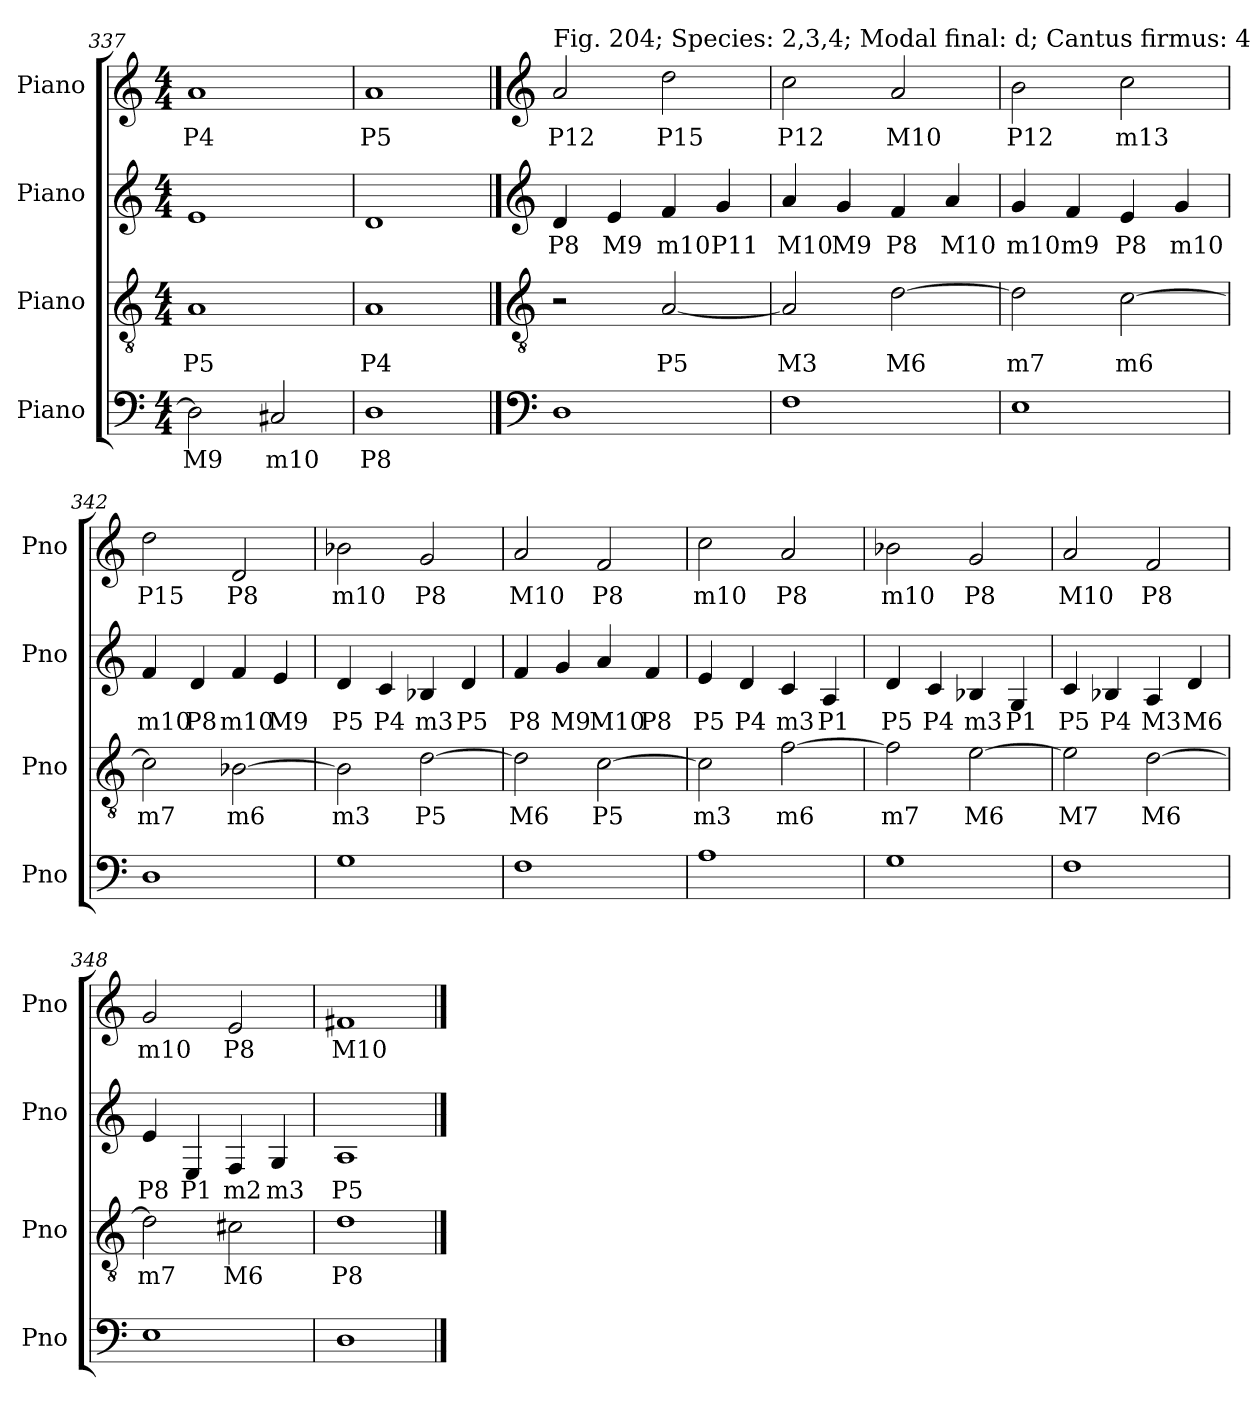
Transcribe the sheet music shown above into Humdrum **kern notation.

**kern	**text	**kern	**text	**kern	**text	**kern	**text
*part4	*part4	*part3	*part3	*part2	*part2	*part1	*part1
*staff4	*staff4	*staff3	*staff3	*staff2	*staff2	*staff1	*staff1
*I"Piano	*	*I"Piano	*	*I"Piano	*	*I"Piano	*
*I'Pno	*	*I'Pno	*	*I'Pno	*	*I'Pno	*
*clefF4	*	*clefGv2	*	*clefG2	*	*clefG2	*
*k[]	*	*k[]	*	*k[]	*	*k[]	*
*M4/4	*	*M4/4	*	*M4/4	*	*M4/4	*
=337	=337	=337	=337	=337	=337	=337	=337
!	!LO:LY:b	!	!LO:LY:b	!	!	!	!LO:LY:b
2D\]	M9	1A	P5	1e	.	1a	P4
!	!LO:LY:b	!	!	!	!	!	!
2C#X/	m10	.	.	.	.	.	.
=338	=338	=338	=338	=338	=338	=338	=338
!	!LO:LY:b	!	!LO:LY:b	!	!	!	!LO:LY:b
1D	P8	1A	P4	1d	.	1a	P5
!!LO:PB:g=z
==339	==339	==339	==339	==339	==339	==339	==339
*clefF4	*	*clefGv2	*	*clefG2	*	*clefG2	*
!	!	!	!	!	!	!LO:TX:a:t=Fig. 204; Species&colon; 2,3,4; Modal final&colon; d; Cantus firmus&colon; 4	!
!	!	!	!	!	!LO:LY:b	!	!LO:LY:b
1D	.	2r	.	4d/	P8	2a/	P12
!	!	!	!	!	!LO:LY:b	!	!
.	.	.	.	4e/	M9	.	.
!	!	!	!LO:LY:b	!	!LO:LY:b	!	!LO:LY:b
.	.	[2A/	P5	4f/	m10	2dd\	P15
!	!	!	!	!	!LO:LY:b	!	!
.	.	.	.	4g/	P11	.	.
=340	=340	=340	=340	=340	=340	=340	=340
!	!	!	!LO:LY:b	!	!LO:LY:b	!	!LO:LY:b
1F	.	2A/]	M3	4a/	M10	2cc\	P12
!	!	!	!	!	!LO:LY:b	!	!
.	.	.	.	4g/	M9	.	.
!	!	!	!LO:LY:b	!	!LO:LY:b	!	!LO:LY:b
.	.	[2d\	M6	4f/	P8	2a/	M10
!	!	!	!	!	!LO:LY:b	!	!
.	.	.	.	4a/	M10	.	.
=341	=341	=341	=341	=341	=341	=341	=341
!	!	!	!LO:LY:b	!	!LO:LY:b	!	!LO:LY:b
1E	.	2d\]	m7	4g/	m10	2b\	P12
!	!	!	!	!	!LO:LY:b	!	!
.	.	.	.	4f/	m9	.	.
!	!	!	!LO:LY:b	!	!LO:LY:b	!	!LO:LY:b
.	.	[2c\	m6	4e/	P8	2cc\	m13
!	!	!	!	!	!LO:LY:b	!	!
.	.	.	.	4g/	m10	.	.
=342	=342	=342	=342	=342	=342	=342	=342
!	!	!	!LO:LY:b	!	!LO:LY:b	!	!LO:LY:b
1D	.	2c\]	m7	4f/	m10	2dd\	P15
!	!	!	!	!	!LO:LY:b	!	!
.	.	.	.	4d/	P8	.	.
!	!	!	!LO:LY:b	!	!LO:LY:b	!	!LO:LY:b
.	.	[2B-X\	m6	4f/	m10	2d/	P8
!	!	!	!	!	!LO:LY:b	!	!
.	.	.	.	4e/	M9	.	.
=343	=343	=343	=343	=343	=343	=343	=343
!	!	!	!LO:LY:b	!	!LO:LY:b	!	!LO:LY:b
1G	.	2B-\]	m3	4d/	P5	2b-X\	m10
!	!	!	!	!	!LO:LY:b	!	!
.	.	.	.	4c/	P4	.	.
!	!	!	!LO:LY:b	!	!LO:LY:b	!	!LO:LY:b
.	.	[2d\	P5	4B-X/	m3	2g/	P8
!	!	!	!	!	!LO:LY:b	!	!
.	.	.	.	4d/	P5	.	.
!!LO:LB:g=z
=344	=344	=344	=344	=344	=344	=344	=344
!	!	!	!LO:LY:b	!	!LO:LY:b	!	!LO:LY:b
1F	.	2d\]	M6	4f/	P8	2a/	M10
!	!	!	!	!	!LO:LY:b	!	!
.	.	.	.	4g/	M9	.	.
!	!	!	!LO:LY:b	!	!LO:LY:b	!	!LO:LY:b
.	.	[2c\	P5	4a/	M10	2f/	P8
!	!	!	!	!	!LO:LY:b	!	!
.	.	.	.	4f/	P8	.	.
=345	=345	=345	=345	=345	=345	=345	=345
!	!	!	!LO:LY:b	!	!LO:LY:b	!	!LO:LY:b
1A	.	2c\]	m3	4e/	P5	2cc\	m10
!	!	!	!	!	!LO:LY:b	!	!
.	.	.	.	4d/	P4	.	.
!	!	!	!LO:LY:b	!	!LO:LY:b	!	!LO:LY:b
.	.	[2f\	m6	4c/	m3	2a/	P8
!	!	!	!	!	!LO:LY:b	!	!
.	.	.	.	4A/	P1	.	.
=346	=346	=346	=346	=346	=346	=346	=346
!	!	!	!LO:LY:b	!	!LO:LY:b	!	!LO:LY:b
1G	.	2f\]	m7	4d/	P5	2b-X\	m10
!	!	!	!	!	!LO:LY:b	!	!
.	.	.	.	4c/	P4	.	.
!	!	!	!LO:LY:b	!	!LO:LY:b	!	!LO:LY:b
.	.	[2e\	M6	4B-X/	m3	2g/	P8
!	!	!	!	!	!LO:LY:b	!	!
.	.	.	.	4G/	P1	.	.
=347	=347	=347	=347	=347	=347	=347	=347
!	!	!	!LO:LY:b	!	!LO:LY:b	!	!LO:LY:b
1F	.	2e\]	M7	4c/	P5	2a/	M10
!	!	!	!	!	!LO:LY:b	!	!
.	.	.	.	4B-X/	P4	.	.
!	!	!	!LO:LY:b	!	!LO:LY:b	!	!LO:LY:b
.	.	[2d\	M6	4A/	M3	2f/	P8
!	!	!	!	!	!LO:LY:b	!	!
.	.	.	.	4d/	M6	.	.
=348	=348	=348	=348	=348	=348	=348	=348
!	!	!	!LO:LY:b	!	!LO:LY:b	!	!LO:LY:b
1E	.	2d\]	m7	4e/	P8	2g/	m10
!	!	!	!	!	!LO:LY:b	!	!
.	.	.	.	4E/	P1	.	.
!	!	!	!LO:LY:b	!	!LO:LY:b	!	!LO:LY:b
.	.	2c#X\	M6	4F/	m2	2e/	P8
!	!	!	!	!	!LO:LY:b	!	!
.	.	.	.	4G/	m3	.	.
=349	=349	=349	=349	=349	=349	=349	=349
!	!	!	!LO:LY:b	!	!LO:LY:b	!	!LO:LY:b
1D	.	1d	P8	1A	P5	1f#X	M10
==	==	==	==	==	==	==	==
*-	*-	*-	*-	*-	*-	*-	*-
